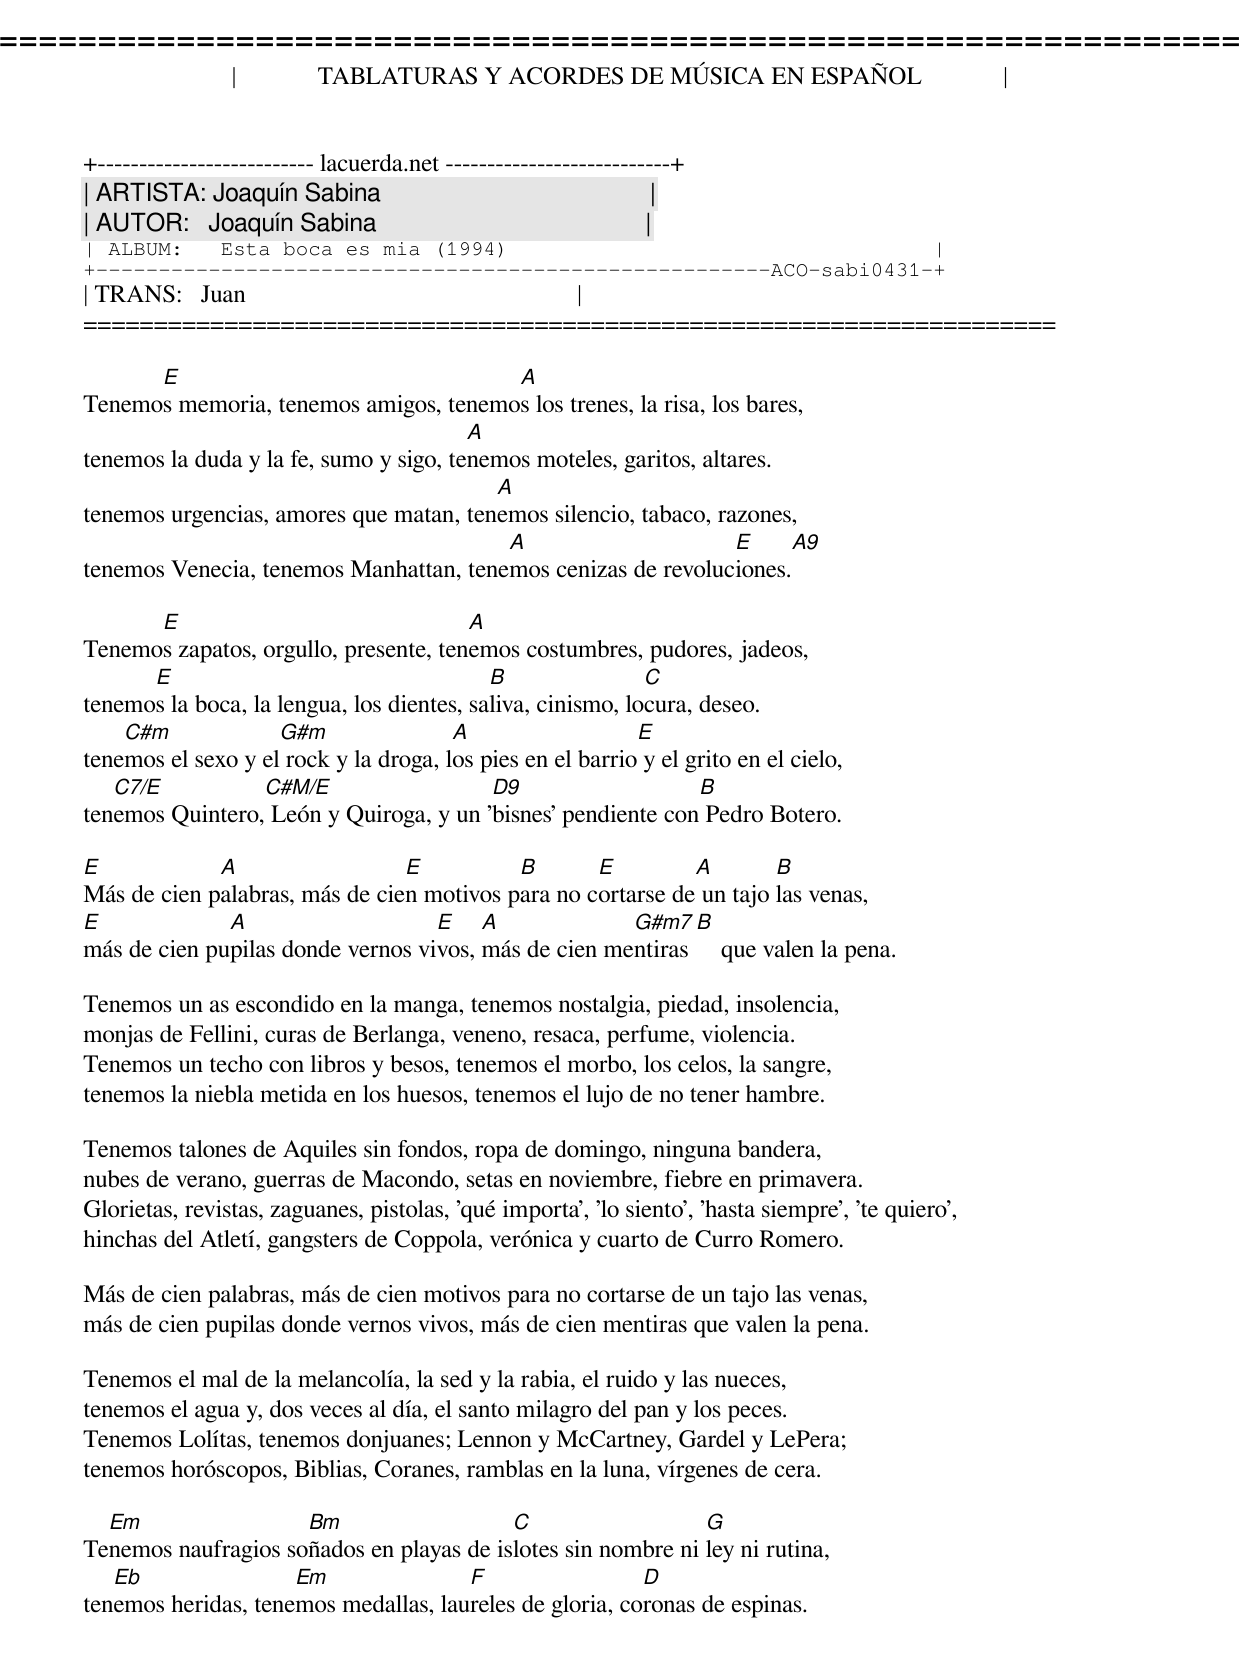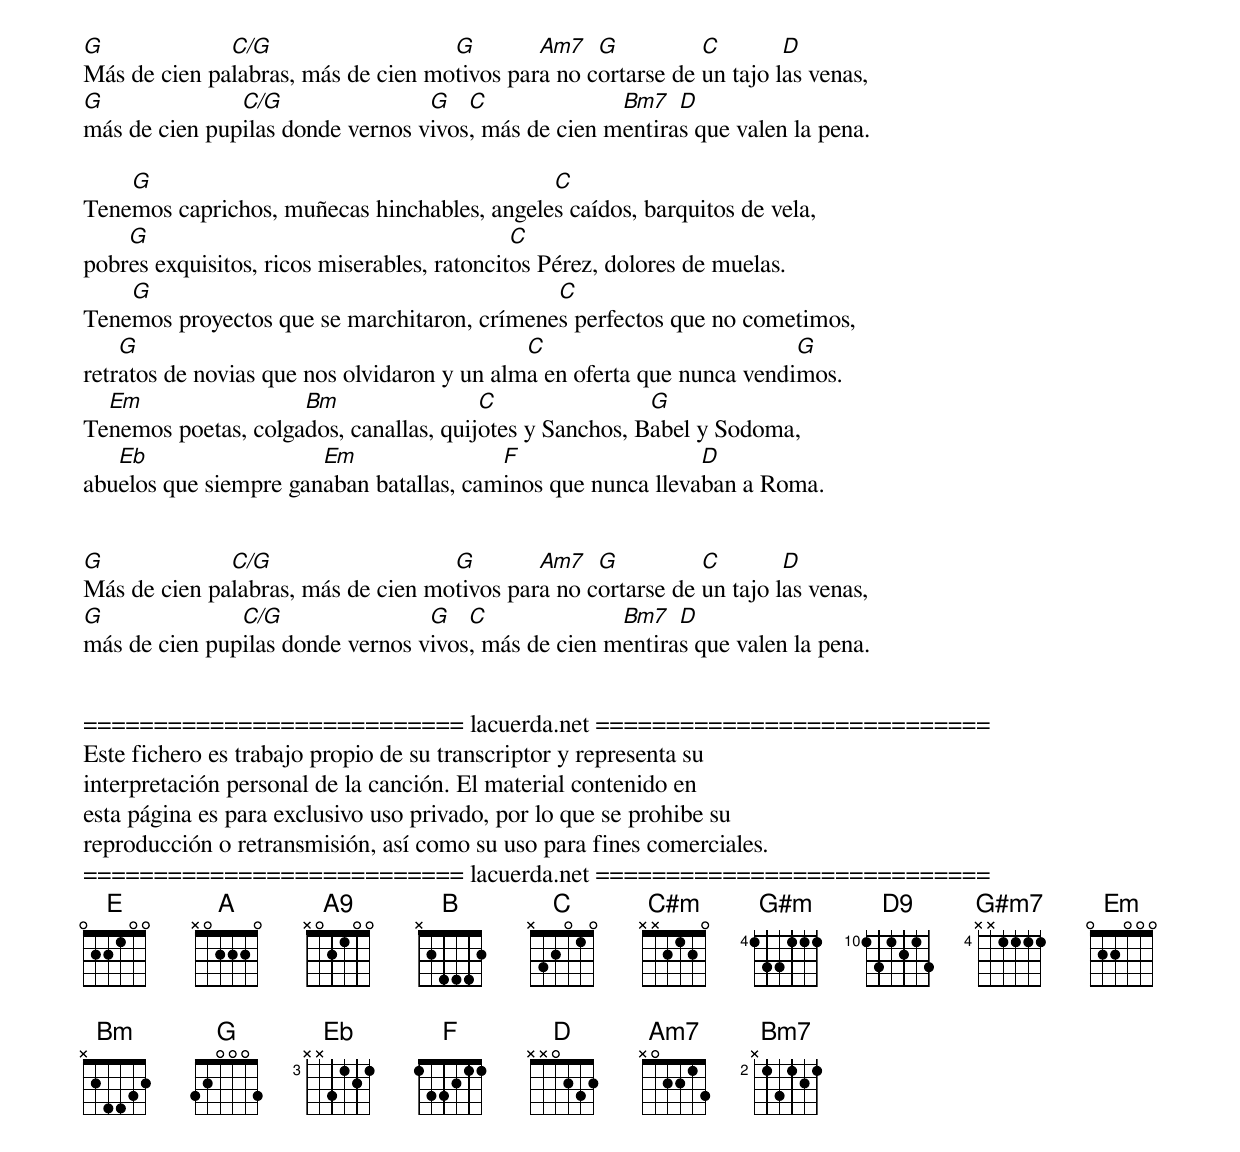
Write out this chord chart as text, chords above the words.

=====================================================================
|             TABLATURAS Y ACORDES DE MÚSICA EN ESPAÑOL             |
+-------------------------- lacuerda.net ---------------------------+
| ARTISTA: Joaquín Sabina                                           |
| CANCION: MAS DE 100 MENTIRAS                                      |
| AUTOR:   Joaquín Sabina                                           |
| ALBUM:   Esta boca es mia (1994)                                  |
+------------------------------------------------------ACO-sabi0431-+
| TRANS:   Juan                                                     |
=====================================================================

      E                                A
Tenemos memoria, tenemos amigos, tenemos los trenes, la risa, los bares,
                                        A
tenemos la duda y la fe, sumo y sigo, tenemos moteles, garitos, altares.
                                        A
tenemos urgencias, amores que matan, tenemos silencio, tabaco, razones,
                                        A                     E         A9
tenemos Venecia, tenemos Manhattan, tenemos cenizas de revoluciones.

      E                                A
Tenemos zapatos, orgullo, presente, tenemos costumbres, pudores, jadeos,
      E                                    B                C
tenemos la boca, la lengua, los dientes, saliva, cinismo, locura, deseo.
    C#m             G#m                A                   E
tenemos el sexo y el rock y la droga, los pies en el barrio y el grito en el cielo,
   C7/E          C#M/E                  D9                   B
tenemos Quintero, León y Quiroga, y un 'bisnes' pendiente con Pedro Botero.

E            A                  E          B       E         A        B
Más de cien palabras, más de cien motivos para no cortarse de un tajo las venas,
E             A                    E    A             G#m7  B
más de cien pupilas donde vernos vivos, más de cien mentiras    que valen la pena.

Tenemos un as escondido en la manga, tenemos nostalgia, piedad, insolencia,
monjas de Fellini, curas de Berlanga, veneno, resaca, perfume, violencia.
Tenemos un techo con libros y besos, tenemos el morbo, los celos, la sangre,
tenemos la niebla metida en los huesos, tenemos el lujo de no tener hambre.

Tenemos talones de Aquiles sin fondos, ropa de domingo, ninguna bandera,
nubes de verano, guerras de Macondo, setas en noviembre, fiebre en primavera.
Glorietas, revistas, zaguanes, pistolas, 'qué importa', 'lo siento', 'hasta siempre', 'te quiero',
hinchas del Atletí, gangsters de Coppola, verónica y cuarto de Curro Romero.

Más de cien palabras, más de cien motivos para no cortarse de un tajo las venas,
más de cien pupilas donde vernos vivos, más de cien mentiras que valen la pena.

Tenemos el mal de la melancolía, la sed y la rabia, el ruido y las nueces,
tenemos el agua y, dos veces al día, el santo milagro del pan y los peces.
Tenemos Lolítas, tenemos donjuanes; Lennon y McCartney, Gardel y LePera;
tenemos horóscopos, Biblias, Coranes, ramblas en la luna, vírgenes de cera.

  Em                 Bm                   C                   G
Tenemos naufragios soñados en playas de islotes sin nombre ni ley ni rutina,
   Eb                Em               F                  D
tenemos heridas, tenemos medallas, laureles de gloria, coronas de espinas.


G             C/G                   G        Am7   G          C        D
Más de cien palabras, más de cien motivos para no cortarse de un tajo las venas,
G              C/G                G   C              Bm7   D
más de cien pupilas donde vernos vivos, más de cien mentiras que valen la pena.

    G                                        C
Tenemos caprichos, muñecas hinchables, angeles caídos, barquitos de vela,
    G                                        C
pobres exquisitos, ricos miserables, ratoncitos Pérez, dolores de muelas.
    G                                        C
Tenemos proyectos que se marchitaron, crímenes perfectos que no cometimos,
    G                                        C                          G
retratos de novias que nos olvidaron y un alma en oferta que nunca vendimos.
  Em                 Bm                 C                G
Tenemos poetas, colgados, canallas, quijotes y Sanchos, Babel y Sodoma,
   Eb                  Em                F                   D
abuelos que siempre ganaban batallas, caminos que nunca llevaban a Roma.


G             C/G                   G        Am7   G          C        D
Más de cien palabras, más de cien motivos para no cortarse de un tajo las venas,
G              C/G                G   C              Bm7   D
más de cien pupilas donde vernos vivos, más de cien mentiras que valen la pena.


=========================== lacuerda.net ============================
Este fichero es trabajo propio de su transcriptor y representa su
interpretación personal de la canción. El material contenido en
esta página es para exclusivo uso privado, por lo que se prohibe su
reproducción o retransmisión, así como su uso para fines comerciales.
=========================== lacuerda.net ============================
